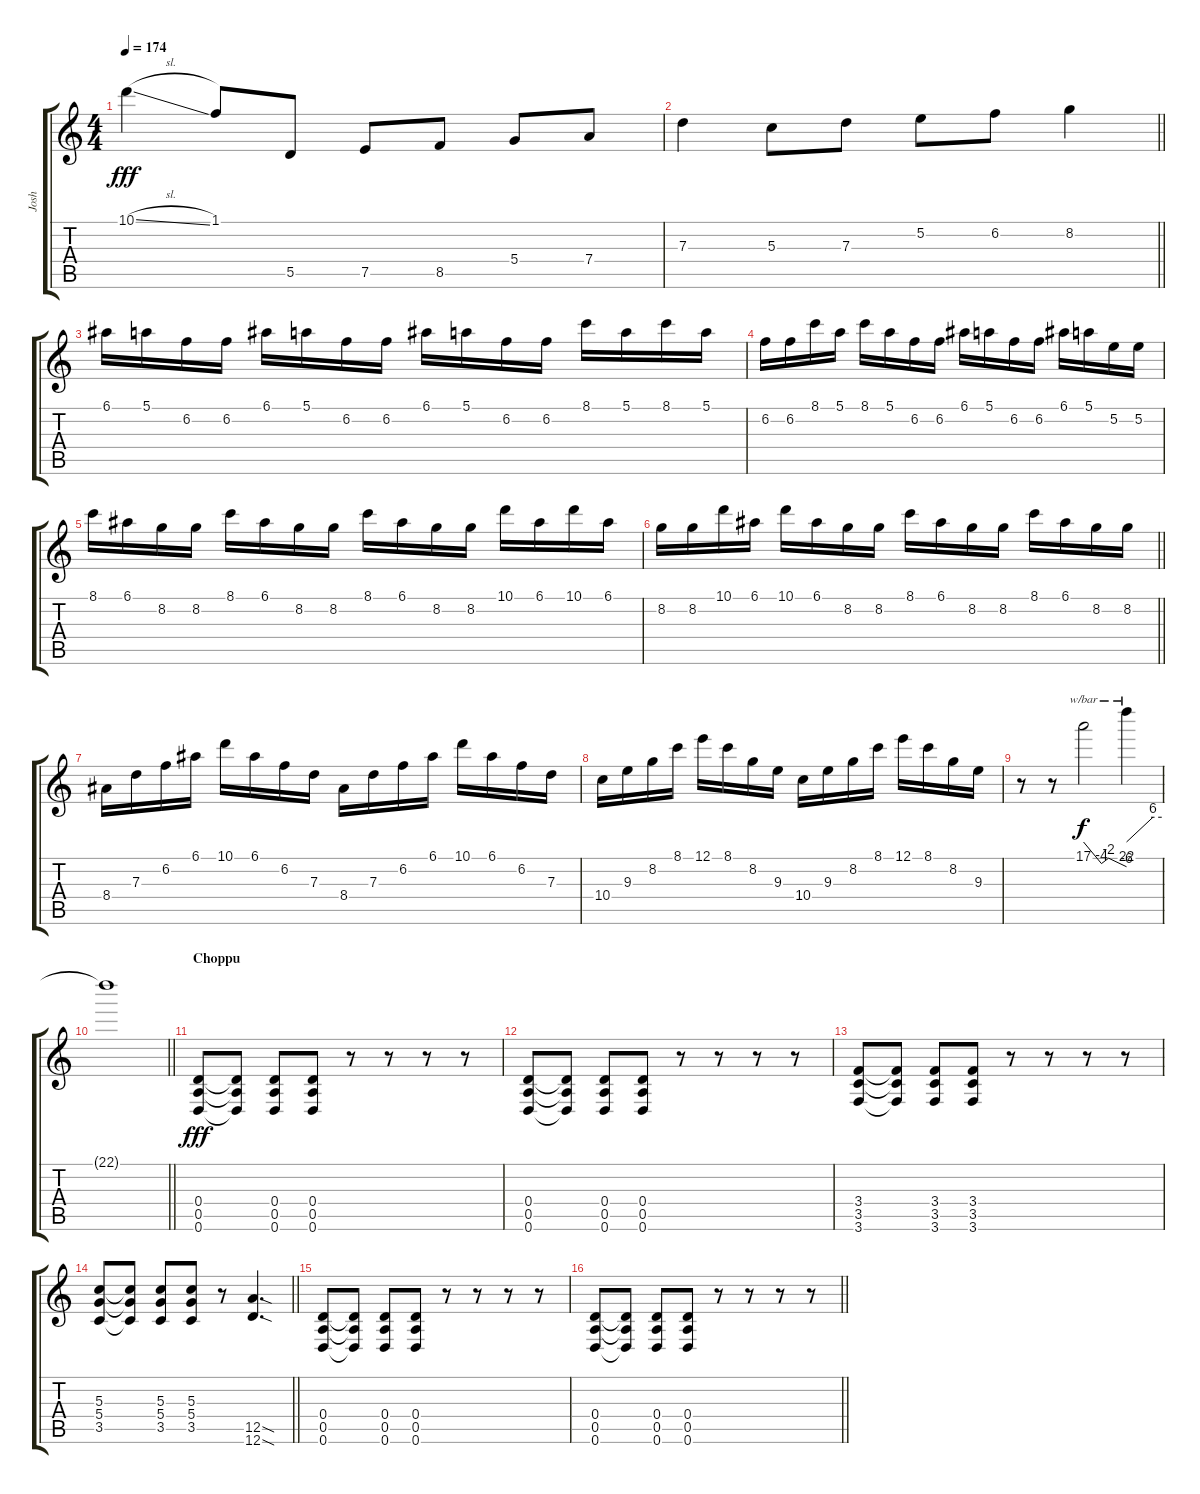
\track ("Josh" "Josh") {instrument distortionguitar}
\staff {score tabs}
\tuning (E4 B3 G3 D3 A2 D2) {hide}
\ts (4 4)
\tempo 174
\clef g2
\ks c
10.1{sl}.4{dy fff} 1.1.8 5.5.8 7.5.8 8.5.8 5.4.8 7.4.8 |
\barLineRight lightlight
7.3.4 5.3.8 7.3.8 5.2.8 6.2.8 8.2.4 |
6.1.16 5.1.16 6.2.16 6.2.16 6.1.16 5.1.16 6.2.16 6.2.16 6.1.16 5.1.16 6.2.16 6.2.16 8.1.16 5.1.16 8.1.16 5.1.16 |
6.2.16 6.2.16 8.1.16 5.1.16 8.1.16 5.1.16 6.2.16 6.2.16 6.1.16 5.1.16 6.2.16 6.2.16 6.1.16 5.1.16 5.2.16 5.2.16 |
8.1.16 6.1.16 8.2.16 8.2.16 8.1.16 6.1.16 8.2.16 8.2.16 8.1.16 6.1.16 8.2.16 8.2.16 10.1.16 6.1.16 10.1.16 6.1.16 |
\barLineRight lightlight
8.2.16 8.2.16 10.1.16 6.1.16 10.1.16 6.1.16 8.2.16 8.2.16 8.1.16 6.1.16 8.2.16 8.2.16 8.1.16 6.1.16 8.2.16 8.2.16 |
\section ("" "")
8.4.16 7.3.16 6.2.16 6.1.16 10.1.16 6.1.16 6.2.16 7.3.16 8.4.16 7.3.16 6.2.16 6.1.16 10.1.16 6.1.16 6.2.16 7.3.16 |
10.4.16 9.3.16 8.2.16 8.1.16 12.1.16 8.1.16 8.2.16 9.3.16 10.4.16 9.3.16 8.2.16 8.1.16 12.1.16 8.1.16 8.2.16 9.3.16 |
r.8 r.8 17.1.2{tbe (custom default 0 0 25 -16 35 -8 60 -24) dy f} 22.1.4{tbe (custom default 0 0 45 24 60 24)} |
\barLineRight lightlight
22.1{t}.1 |
\section ("" "Choppu")
(0.4 0.5 0.6).8{dy fff} (0.4{t} 0.5{t} 0.6{t}).8 (0.4 0.5 0.6).8 (0.4 0.5 0.6).8 r.8 r.8 r.8 r.8 |
(0.4 0.5 0.6).8 (0.4{t} 0.5{t} 0.6{t}).8 (0.4 0.5 0.6).8 (0.4 0.5 0.6).8 r.8 r.8 r.8 r.8 |
(3.4 3.5 3.6).8 (3.4{t} 3.5{t} 3.6{t}).8 (3.4 3.5 3.6).8 (3.4 3.5 3.6).8 r.8 r.8 r.8 r.8 |
\barLineRight lightlight
(5.3 5.4 3.5).8 (5.3{t} 5.4{t} 3.5{t}).8 (5.3 5.4 3.5).8 (5.3 5.4 3.5).8 r.8 (12.5{sod} 12.6{sod}).4{d volume 16 instrument guitarfretnoise} |
(0.4 0.5 0.6).8{volume 13 instrument overdrivenguitar} (0.4{t} 0.5{t} 0.6{t}).8 (0.4 0.5 0.6).8 (0.4 0.5 0.6).8 r.8 r.8 r.8 r.8 |
\barLineRight lightlight
(0.4 0.5 0.6).8 (0.4{t} 0.5{t} 0.6{t}).8 (0.4 0.5 0.6).8 (0.4 0.5 0.6).8 r.8 r.8 r.8 r.8
